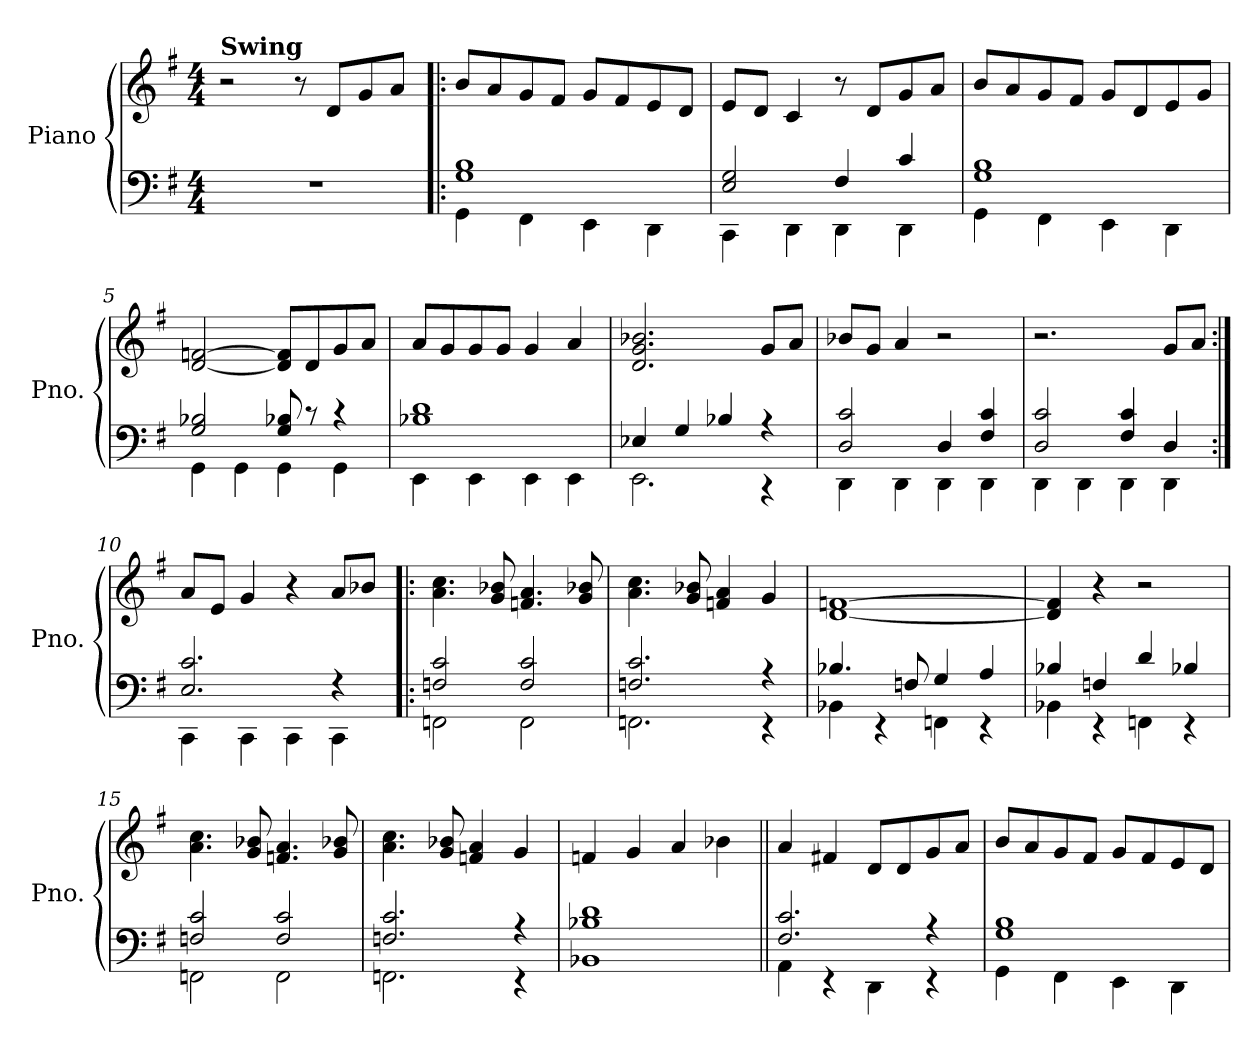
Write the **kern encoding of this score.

**kern	**kern
*part1	*part1
*staff2	*staff1
*I"Piano	*
*I'Pno.	*
*clefF4	*clefG2
*k[f#]	*k[f#]
*M4/4	*M4/4
=1	=1
!	!LO:TX:a:B:t=Swing
1r	2r
.	8r
.	8d/L
.	8g/
.	8a/J
=2!|:	=2!|:
*^	*
1G 1B	4GG\	8b/L
.	.	8a/
.	4FF#\	8g/
.	.	8f#/J
.	4EE\	8g/L
.	.	8f#/
.	4DD\	8e/
.	.	8d/J
=3	=3	=3
2E/ 2G/	4CC\	8e/L
.	.	8d/J
.	4DD\	4c/
4F#/	4DD\	8r
.	.	8d/L
4c/	4DD\	8g/
.	.	8a/J
=4	=4	=4
1G 1B	4GG\	8b/L
.	.	8a/
.	4FF#\	8g/
.	.	8f#/J
.	4EE\	8g/L
.	.	8d/
.	4DD\	8e/
.	.	8g/J
!!LO:LB:g=z
=5	=5	=5
2G/ 2B-X/	4GG\	[2d/ [2fn/
.	4GG\	.
8G/ 8B-X/	4GG\	8d/] 8f/]L
8r	.	8d/
4r	4GG\	8g/
.	.	8a/J
=6	=6	=6
1B-X 1d	4EE\	8a/L
.	.	8g/
.	4EE\	8g/
.	.	8g/J
.	4EE\	4g/
.	4EE\	4a/
=7	=7	=7
4E-X/	2.EE\	2.d/ 2.g/ 2.b-X/
4G/	.	.
4B-X/	.	.
4r	4r	8g/L
.	.	8a/J
=8	=8	=8
2D/ 2c/	4DD\	8b-X/L
.	.	8g/J
.	4DD\	4a/
4D/	4DD\	2r
4F#/ 4c/	4DD\	.
!!LO:LB:g=z
=9	=9	=9
2D/ 2c/	4DD\	2.r
.	4DD\	.
4F#/ 4c/	4DD\	.
4D/	4DD\	8g/L
.	.	8a/J
=10:|!	=10:|!	=10:|!
2.E/ 2.c/	4CC\	8a/L
.	.	8e/J
.	4CC\	4g/
.	4CC\	4r
4r	4CC\	8a/L
.	.	8b-X/J
=11!|:	=11!|:	=11!|:
2Fn/ 2c/	2FFn\	4.a\ 4.cc\
.	.	8g/ 8b-X/
2F/ 2c/	2FF\	4.fn/ 4.a/
.	.	8g/ 8b-X/
=12	=12	=12
2.Fn/ 2.c/	2.FFn\	4.a\ 4.cc\
.	.	8g/ 8b-X/
.	.	4fn/ 4a/
4r	4r	4g/
!!LO:LB:g=z
=13	=13	=13
4.B-X/	4BB-X\	[1d [1fn
.	4r	.
8Fn/	.	.
4G/	4FFn\	.
4A/	4r	.
=14	=14	=14
4B-X/	4BB-X\	4d/] 4f/]
4Fn/	4r	4r
4d/	4FFn\	2r
4B-X/	4r	.
=15	=15	=15
2Fn/ 2c/	2FFn\	4.a\ 4.cc\
.	.	8g/ 8b-X/
2F/ 2c/	2FF\	4.fn/ 4.a/
.	.	8g/ 8b-X/
=16	=16	=16
2.Fn/ 2.c/	2.FFn\	4.a\ 4.cc\
.	.	8g/ 8b-X/
.	.	4fn/ 4a/
4r	4r	4g/
!!LO:LB:g=z
=17	=17	=17
1B-X 1d	1BB-X	4fn/
.	.	4g/
.	.	4a/
.	.	4b-X\
=18||	=18||	=18||
2.F#i/ 2.c/	4AA\	4a/
.	4r	4f#X/
.	4DD\	8d/L
.	.	8d/
4r	4r	8g/
.	.	8a/J
=19	=19	=19
1G 1B	4GG\	8b/L
.	.	8a/
.	4FF#\	8g/
.	.	8f#/J
.	4EE\	8g/L
.	.	8f#/
.	4DD\	8e/
.	.	8d/J
*v	*v	*
=	=
*-	*-
